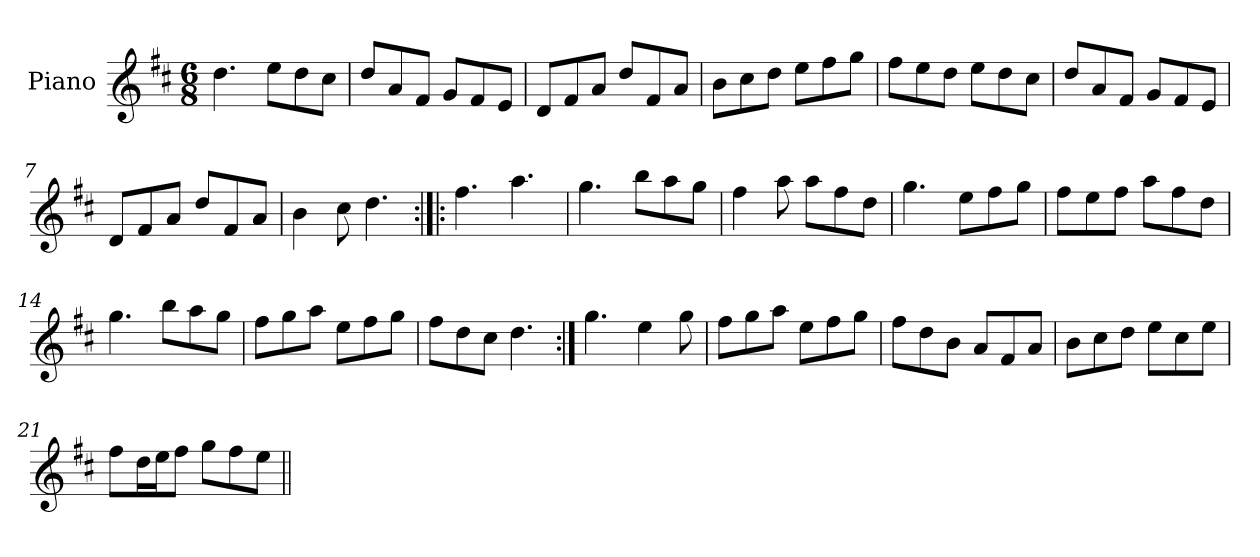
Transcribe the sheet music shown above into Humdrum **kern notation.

**kern
*part1
*staff1
*I"Piano
*I'Pno
*clefG2
*k[f#c#]
*D:
*M6/8
=1
4.dd\
8ee\L
8dd\
8cc#\J
=2
8dd/L
8a/
8f#/J
8g/L
8f#/
8e/J
=3
8d/L
8f#/
8a/J
8dd/L
8f#/
8a/J
=4
8b\L
8cc#\
8dd\J
8ee\L
8ff#\
8gg\J
=5
8ff#\L
8ee\
8dd\J
8ee\L
8dd\
8cc#\J
!!LO:LB:g=z
=6
8dd/L
8a/
8f#/J
8g/L
8f#/
8e/J
=7
8d/L
8f#/
8a/J
8dd/L
8f#/
8a/J
=8
4b\
8cc#\
4.dd\
=9:|!|:
4.ff#\
4.aa\
=10
4.gg\
8bb\L
8aa\
8gg\J
=11
4ff#\
8aa\
8aa\L
8ff#\
8dd\J
=12
4.gg\
8ee\L
8ff#\
8gg\J
!!LO:LB:g=z
=13
8ff#\L
8ee\
8ff#\J
8aa\L
8ff#\
8dd\J
=14
4.gg\
8bb\L
8aa\
8gg\J
=15
8ff#\L
8gg\
8aa\J
8ee\L
8ff#\
8gg\J
=16
8ff#\L
8dd\
8cc#\J
4.dd\
=17:|!
4.gg\
4ee\
8gg\
=18
8ff#\L
8gg\
8aa\J
8ee\L
8ff#\
8gg\J
!!LO:LB:g=z
=19
8ff#\L
8dd\
8b\J
8a/L
8f#/
8a/J
=20
8b\L
8cc#\
8dd\J
8ee\L
8cc#\
8ee\J
=21
8ff#\L
16dd\L
16ee\J
8ff#\J
8gg\L
8ff#\
8ee\J
=||
*-
